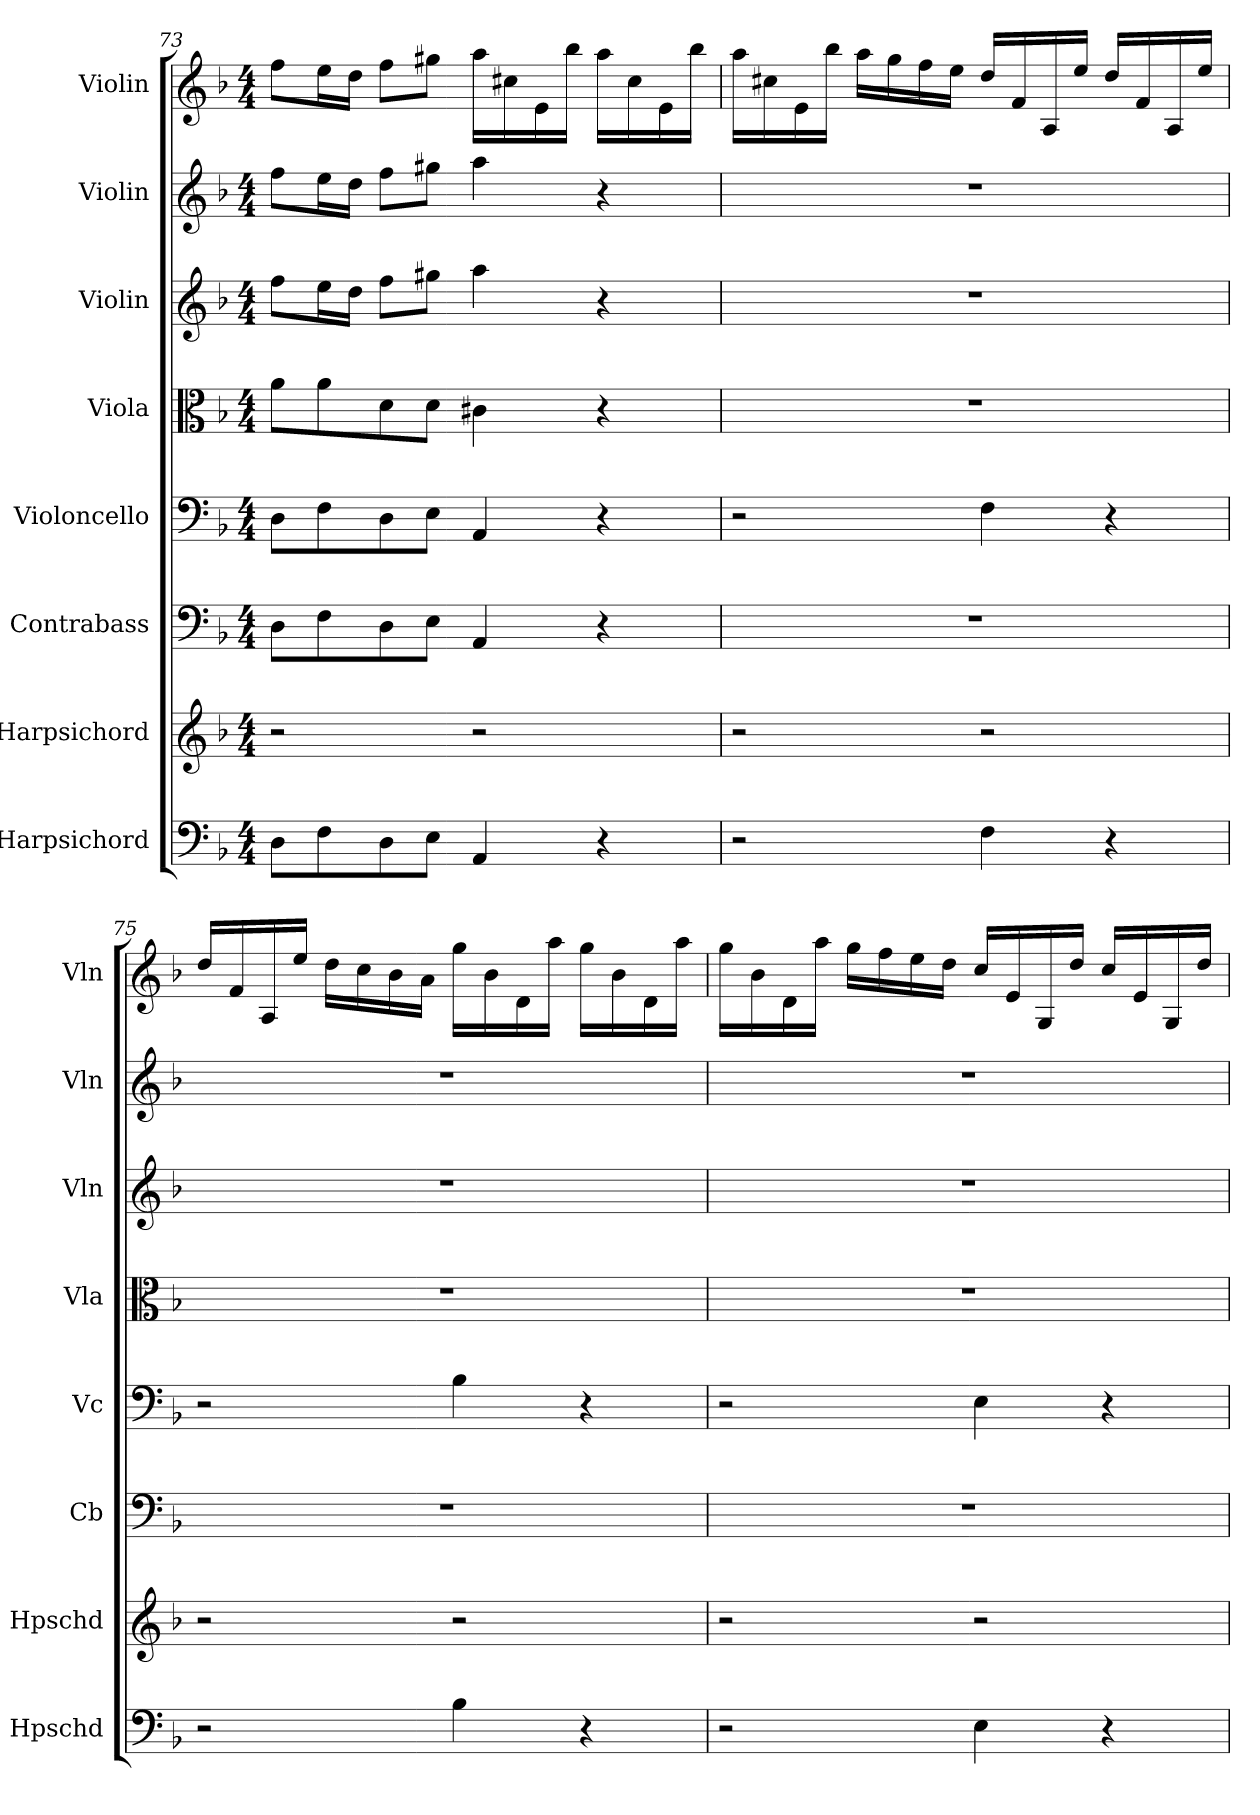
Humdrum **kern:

**kern	**kern	**kern	**kern	**kern	**kern	**kern	**kern
*part8	*part7	*part6	*part5	*part4	*part3	*part2	*part1
*staff8	*staff7	*staff6	*staff5	*staff4	*staff3	*staff2	*staff1
*I"Harpsichord	*I"Harpsichord	*I"Contrabass	*I"Violoncello	*I"Viola	*I"Violin	*I"Violin	*I"Violin
*I'Hpschd	*I'Hpschd	*I'Cb	*I'Vc	*I'Vla	*I'Vln	*I'Vln	*I'Vln
*clefF4	*clefG2	*clefF4	*clefF4	*clefC3	*clefG2	*clefG2	*clefG2
*k[b-]	*k[b-]	*k[b-]	*k[b-]	*k[b-]	*k[b-]	*k[b-]	*k[b-]
*M4/4	*M4/4	*M4/4	*M4/4	*M4/4	*M4/4	*M4/4	*M4/4
=73	=73	=73	=73	=73	=73	=73	=73
8D\L	2r	8D\L	8D\L	8a\L	8ff\L	8ff\L	8ff\L
8F\	.	8F\	8F\	8a\	16ee\L	16ee\L	16ee\L
.	.	.	.	.	16dd\JJ	16dd\JJ	16dd\JJ
8D\	.	8D\	8D\	8d\	8ff\L	8ff\L	8ff\L
8E\J	.	8E\J	8E\J	8d\J	8gg#X\J	8gg#X\J	8gg#X\J
4AA/	2r	4AA/	4AA/	4c#X\	4aa\	4aa\	16aa\LL
.	.	.	.	.	.	.	16cc#X\
.	.	.	.	.	.	.	16e\
.	.	.	.	.	.	.	16bb-\JJ
4r	.	4r	4r	4r	4r	4r	16aa\LL
.	.	.	.	.	.	.	16cc#\
.	.	.	.	.	.	.	16e\
.	.	.	.	.	.	.	16bb-\JJ
=74	=74	=74	=74	=74	=74	=74	=74
2r	2r	1r	2r	1r	1r	1r	16aa\LL
.	.	.	.	.	.	.	16cc#X\
.	.	.	.	.	.	.	16e\
.	.	.	.	.	.	.	16bb-\JJ
.	.	.	.	.	.	.	16aa\LL
.	.	.	.	.	.	.	16gg\
.	.	.	.	.	.	.	16ff\
.	.	.	.	.	.	.	16ee\JJ
4F\	2r	.	4F\	.	.	.	16dd/LL
.	.	.	.	.	.	.	16f/
.	.	.	.	.	.	.	16A/
.	.	.	.	.	.	.	16ee/JJ
4r	.	.	4r	.	.	.	16dd/LL
.	.	.	.	.	.	.	16f/
.	.	.	.	.	.	.	16A/
.	.	.	.	.	.	.	16ee/JJ
=75	=75	=75	=75	=75	=75	=75	=75
2r	2r	1r	2r	1r	1r	1r	16dd/LL
.	.	.	.	.	.	.	16f/
.	.	.	.	.	.	.	16A/
.	.	.	.	.	.	.	16ee/JJ
.	.	.	.	.	.	.	16dd\LL
.	.	.	.	.	.	.	16cc\
.	.	.	.	.	.	.	16b-\
.	.	.	.	.	.	.	16a\JJ
4B-\	2r	.	4B-\	.	.	.	16gg\LL
.	.	.	.	.	.	.	16b-\
.	.	.	.	.	.	.	16d\
.	.	.	.	.	.	.	16aa\JJ
4r	.	.	4r	.	.	.	16gg\LL
.	.	.	.	.	.	.	16b-\
.	.	.	.	.	.	.	16d\
.	.	.	.	.	.	.	16aa\JJ
=76	=76	=76	=76	=76	=76	=76	=76
2r	2r	1r	2r	1r	1r	1r	16gg\LL
.	.	.	.	.	.	.	16b-\
.	.	.	.	.	.	.	16d\
.	.	.	.	.	.	.	16aa\JJ
.	.	.	.	.	.	.	16gg\LL
.	.	.	.	.	.	.	16ff\
.	.	.	.	.	.	.	16ee\
.	.	.	.	.	.	.	16dd\JJ
4E\	2r	.	4E\	.	.	.	16cc/LL
.	.	.	.	.	.	.	16e/
.	.	.	.	.	.	.	16G/
.	.	.	.	.	.	.	16dd/JJ
4r	.	.	4r	.	.	.	16cc/LL
.	.	.	.	.	.	.	16e/
.	.	.	.	.	.	.	16G/
.	.	.	.	.	.	.	16dd/JJ
=	=	=	=	=	=	=	=
*-	*-	*-	*-	*-	*-	*-	*-
